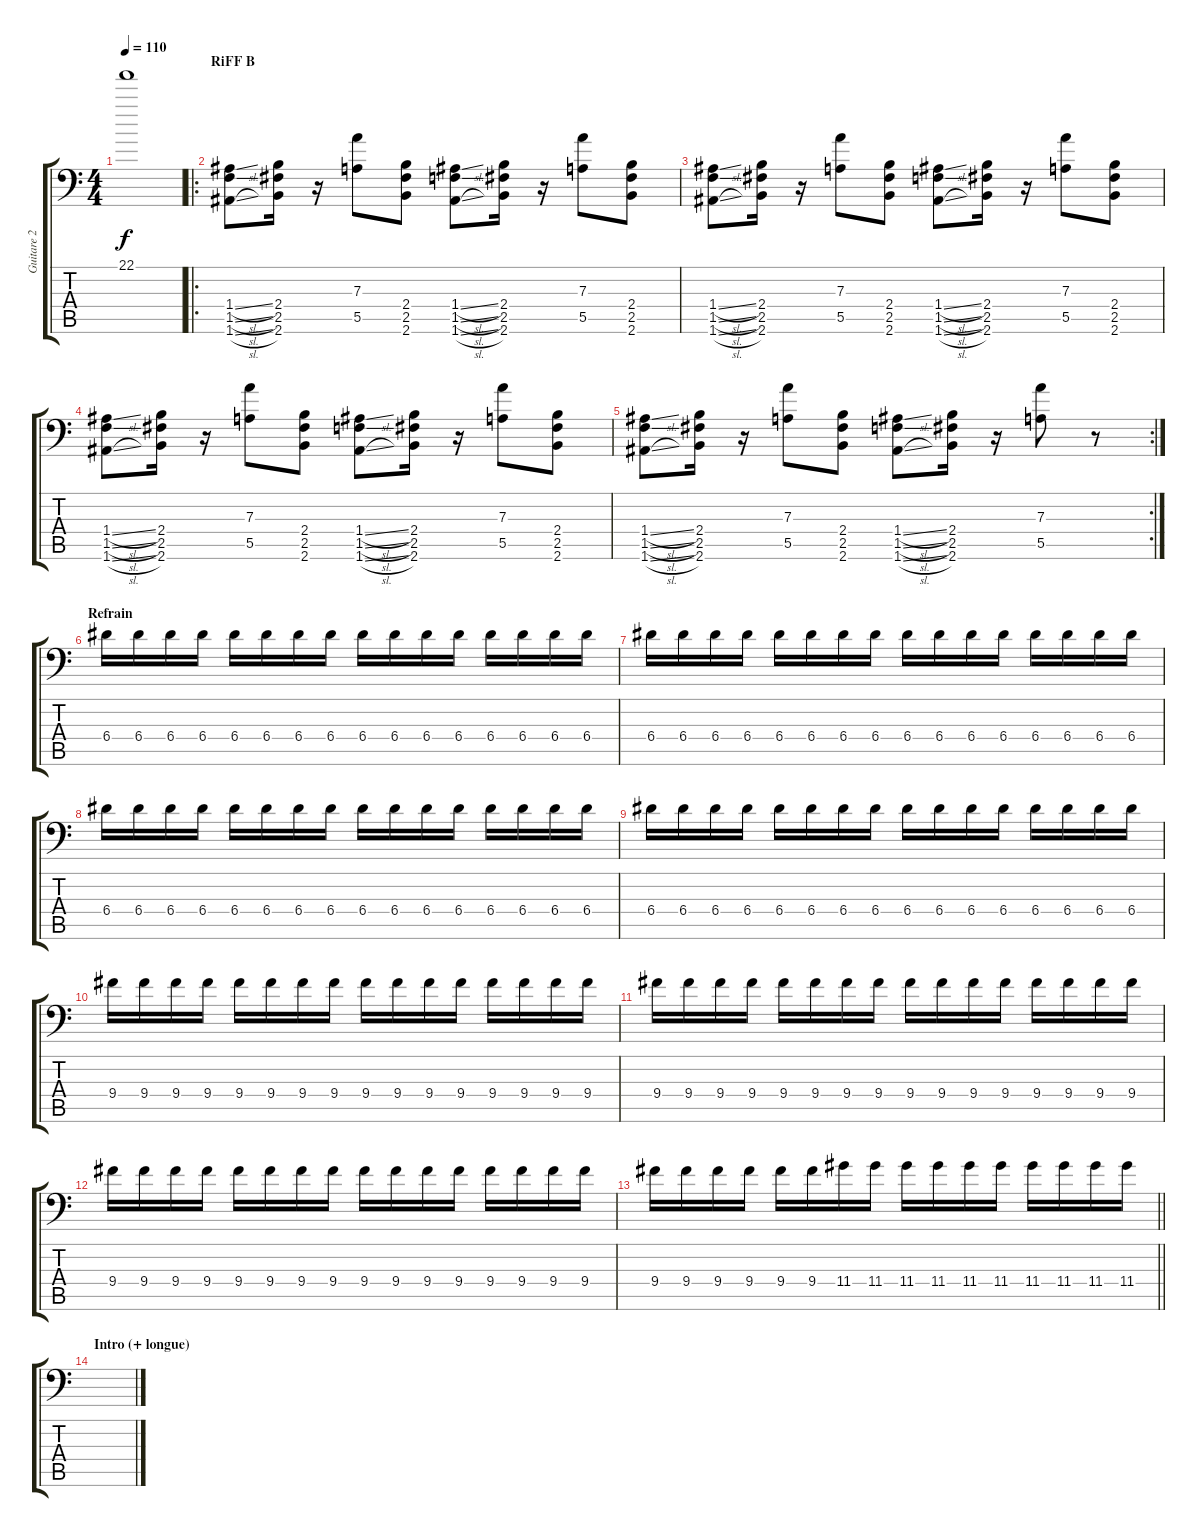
\track ("Guitare 2 - Die" "Guitare 2 ") {instrument overdrivenguitar}
\staff {score tabs}
\tuning (B3 Gb3 D3 A2 E2 A1) {hide}
\ts (4 4)
\tempo 110
\clef f4
\ks c
22.1{t}.1{dy f} |
\ro
\section ("" "RiFF B")
(1.4{sl} 1.5{sl} 1.6{sl}).8 (2.4 2.5 2.6).16 r.16 (7.3 5.5).8 (2.4 2.5 2.6).8 (1.4{sl} 1.5{sl} 1.6{sl}).8 (2.4 2.5 2.6).16 r.16 (7.3 5.5).8 (2.4 2.5 2.6).8 |
(1.4{sl} 1.5{sl} 1.6{sl}).8 (2.4 2.5 2.6).16 r.16 (7.3 5.5).8 (2.4 2.5 2.6).8 (1.4{sl} 1.5{sl} 1.6{sl}).8 (2.4 2.5 2.6).16 r.16 (7.3 5.5).8 (2.4 2.5 2.6).8 |
(1.4{sl} 1.5{sl} 1.6{sl}).8 (2.4 2.5 2.6).16 r.16 (7.3 5.5).8 (2.4 2.5 2.6).8 (1.4{sl} 1.5{sl} 1.6{sl}).8 (2.4 2.5 2.6).16 r.16 (7.3 5.5).8 (2.4 2.5 2.6).8 |
\rc 2
(1.4{sl} 1.5{sl} 1.6{sl}).8 (2.4 2.5 2.6).16 r.16 (7.3 5.5).8 (2.4 2.5 2.6).8 (1.4{sl} 1.5{sl} 1.6{sl}).8 (2.4 2.5 2.6).16 r.16 (7.3 5.5).8 r.8 |
\section ("" "Refrain")
6.4.16 6.4.16 6.4.16 6.4.16 6.4.16 6.4.16 6.4.16 6.4.16 6.4.16 6.4.16 6.4.16 6.4.16 6.4.16 6.4.16 6.4.16 6.4.16 |
6.4.16 6.4.16 6.4.16 6.4.16 6.4.16 6.4.16 6.4.16 6.4.16 6.4.16 6.4.16 6.4.16 6.4.16 6.4.16 6.4.16 6.4.16 6.4.16 |
6.4.16 6.4.16 6.4.16 6.4.16 6.4.16 6.4.16 6.4.16 6.4.16 6.4.16 6.4.16 6.4.16 6.4.16 6.4.16 6.4.16 6.4.16 6.4.16 |
6.4.16 6.4.16 6.4.16 6.4.16 6.4.16 6.4.16 6.4.16 6.4.16 6.4.16 6.4.16 6.4.16 6.4.16 6.4.16 6.4.16 6.4.16 6.4.16 |
9.4.16 9.4.16 9.4.16 9.4.16 9.4.16 9.4.16 9.4.16 9.4.16 9.4.16 9.4.16 9.4.16 9.4.16 9.4.16 9.4.16 9.4.16 9.4.16 |
9.4.16 9.4.16 9.4.16 9.4.16 9.4.16 9.4.16 9.4.16 9.4.16 9.4.16 9.4.16 9.4.16 9.4.16 9.4.16 9.4.16 9.4.16 9.4.16 |
9.4.16 9.4.16 9.4.16 9.4.16 9.4.16 9.4.16 9.4.16 9.4.16 9.4.16 9.4.16 9.4.16 9.4.16 9.4.16 9.4.16 9.4.16 9.4.16 |
\barLineRight lightlight
9.4.16 9.4.16 9.4.16 9.4.16 9.4.16 9.4.16 11.4.16 11.4.16 11.4.16 11.4.16 11.4.16 11.4.16 11.4.16 11.4.16 11.4.16 11.4.16 |
\section ("" "Intro (+ longue)")
